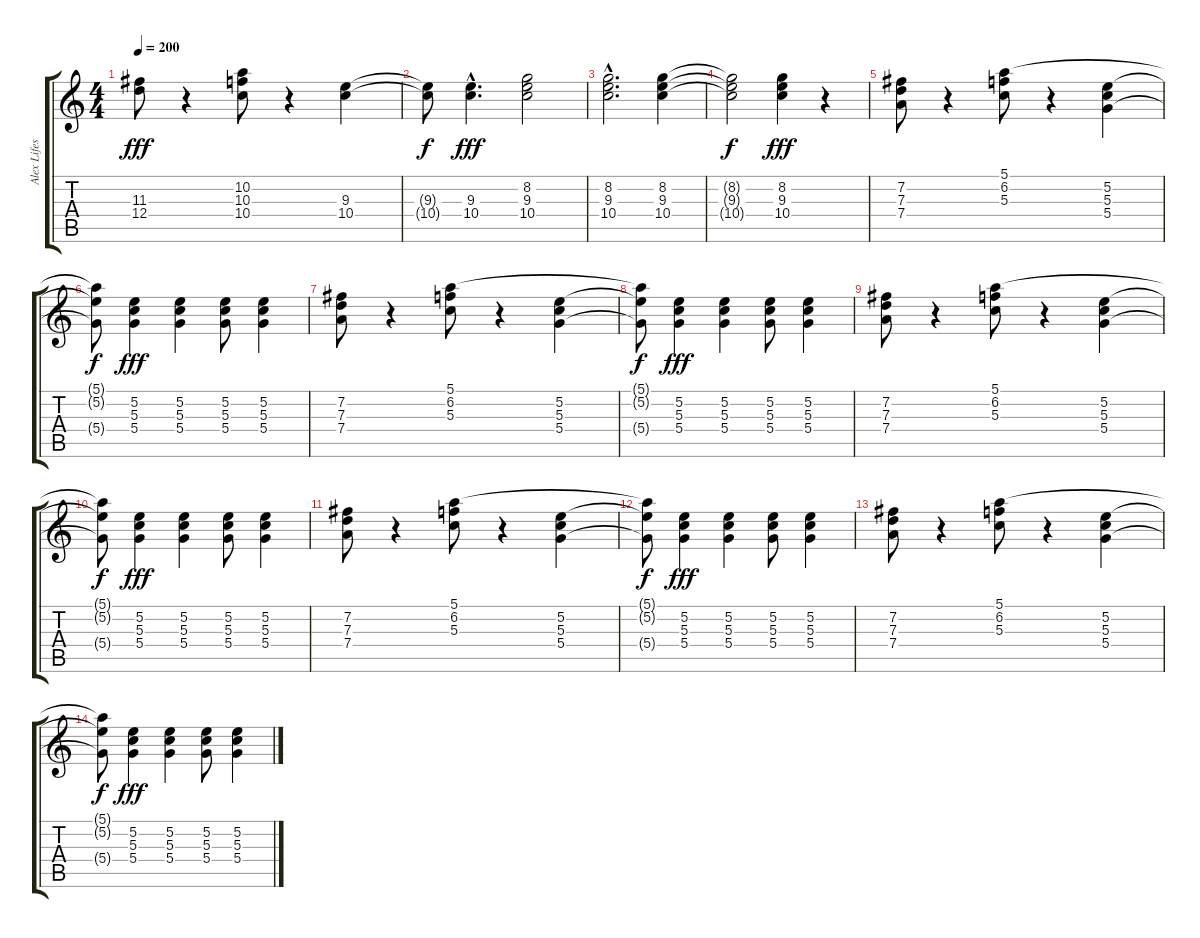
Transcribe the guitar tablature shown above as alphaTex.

\track ("Alex Lifeson" "Alex Lifes") {instrument acousticguitarnylon}
\staff {score tabs}
\tuning (E4 B3 G3 D3 A2 E2) {hide}
\ts (4 4)
\tempo 200
\clef g2
\ks c
(11.3 12.4).8{dy fff} r.4 (10.2 10.3 10.4).8 r.4 (9.3 10.4).4 |
(9.3{t} 10.4{t}).8{dy f} (9.3{hac} 10.4{hac}).4{d dy fff} (8.2 9.3 10.4).2 |
(8.2{hac} 9.3{hac} 10.4{hac}).2{d} (8.2 9.3 10.4).4 |
(8.2{t} 9.3{t} 10.4{t}).2{dy f} (8.2 9.3 10.4).4{dy fff} r.4 |
(7.2 7.3 7.4).8 r.4 (5.1 6.2 5.3).8 r.4 (5.2 5.3 5.4).4 |
(5.1{t} 5.2{t} 5.4{t}).8{dy f} (5.2 5.3 5.4).4{dy fff volume 16} (5.2 5.3 5.4).4{volume 15} (5.2 5.3 5.4).8{volume 15} (5.2 5.3 5.4).4{volume 14} |
(7.2 7.3 7.4).8{volume 14} r.4 (5.1 6.2 5.3).8{volume 13} r.4 (5.2 5.3 5.4).4{volume 12} |
(5.1{t} 5.2{t} 5.4{t}).8{dy f} (5.2 5.3 5.4).4{dy fff volume 12} (5.2 5.3 5.4).4{volume 11} (5.2 5.3 5.4).8{volume 11} (5.2 5.3 5.4).4{volume 10} |
(7.2 7.3 7.4).8{volume 10} r.4 (5.1 6.2 5.3).8{volume 9} r.4 (5.2 5.3 5.4).4{volume 8} |
(5.1{t} 5.2{t} 5.4{t}).8{dy f} (5.2 5.3 5.4).4{dy fff volume 8} (5.2 5.3 5.4).4{volume 7} (5.2 5.3 5.4).8{volume 7} (5.2 5.3 5.4).4{volume 6} |
(7.2 7.3 7.4).8{volume 6} r.4 (5.1 6.2 5.3).8{volume 5} r.4 (5.2 5.3 5.4).4{volume 4} |
(5.1{t} 5.2{t} 5.4{t}).8{dy f} (5.2 5.3 5.4).4{dy fff volume 4} (5.2 5.3 5.4).4{volume 3} (5.2 5.3 5.4).8{volume 3} (5.2 5.3 5.4).4{volume 2} |
(7.2 7.3 7.4).8{volume 2} r.4 (5.1 6.2 5.3).8{volume 1} r.4 (5.2 5.3 5.4).4{volume 0} |
(5.1{t} 5.2{t} 5.4{t}).8{dy f} (5.2 5.3 5.4).4{dy fff volume 0} (5.2 5.3 5.4).4 (5.2 5.3 5.4).8 (5.2 5.3 5.4).4
